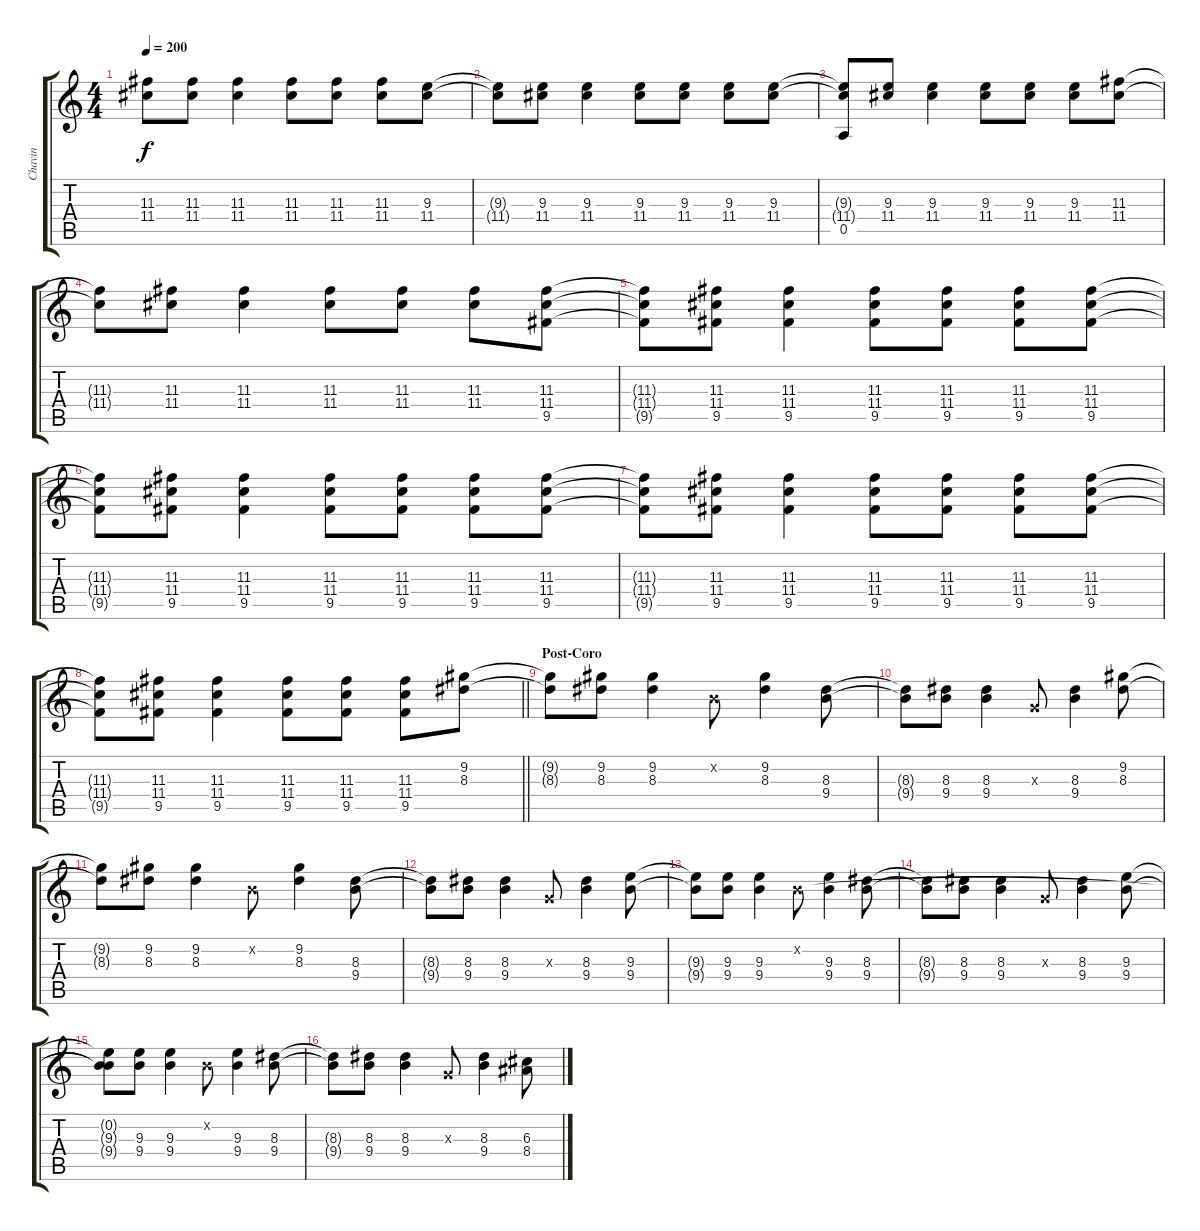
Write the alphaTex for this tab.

\track ("Chavin" "Chavin") {instrument overdrivenguitar}
\staff {score tabs}
\tuning (E4 B3 G3 D3 A2 E2) {hide}
\ts (4 4)
\tempo 200
\clef g2
\ks c
(11.3{t} 11.4{t}).8{dy f} (11.3 11.4).8 (11.3 11.4).4 (11.3 11.4).8 (11.3 11.4).8 (11.3 11.4).8 (9.3 11.4).8 |
(9.3{t} 11.4{t}).8 (9.3 11.4).8 (9.3 11.4).4 (9.3 11.4).8 (9.3 11.4).8 (9.3 11.4).8 (9.3 11.4).8 |
(9.3{t} 11.4{t} 0.5).8 (9.3 11.4).8 (9.3 11.4).4 (9.3 11.4).8 (9.3 11.4).8 (9.3 11.4).8 (11.3 11.4).8 |
(11.3{t} 11.4{t}).8 (11.3 11.4).8 (11.3 11.4).4 (11.3 11.4).8 (11.3 11.4).8 (11.3 11.4).8 (11.3 11.4 9.5).8 |
(11.3{t} 11.4{t} 9.5{t}).8 (11.3 11.4 9.5).8 (11.3 11.4 9.5).4 (11.3 11.4 9.5).8 (11.3 11.4 9.5).8 (11.3 11.4 9.5).8 (11.3 11.4 9.5).8 |
(11.3{t} 11.4{t} 9.5{t}).8 (11.3 11.4 9.5).8 (11.3 11.4 9.5).4 (11.3 11.4 9.5).8 (11.3 11.4 9.5).8 (11.3 11.4 9.5).8 (11.3 11.4 9.5).8 |
(11.3{t} 11.4{t} 9.5{t}).8 (11.3 11.4 9.5).8 (11.3 11.4 9.5).4 (11.3 11.4 9.5).8 (11.3 11.4 9.5).8 (11.3 11.4 9.5).8 (11.3 11.4 9.5).8 |
\barLineRight lightlight
(11.3{t} 11.4{t} 9.5{t}).8 (11.3 11.4 9.5).8 (11.3 11.4 9.5).4 (11.3 11.4 9.5).8 (11.3 11.4 9.5).8 (11.3 11.4 9.5).8 (9.2 8.3).8 |
\section ("" "Post-Coro")
(9.2{t} 8.3{t}).8 (9.2 8.3).8 (9.2 8.3).4 0.2{x}.8 (9.2 8.3).4 (8.3 9.4).8 |
(8.3{t} 9.4{t}).8 (8.3 9.4).8 (8.3 9.4).4 0.3{x}.8 (8.3 9.4).4 (9.2 8.3).8 |
(9.2{t} 8.3{t}).8 (9.2 8.3).8 (9.2 8.3).4 0.2{x}.8 (9.2 8.3).4 (8.3 9.4).8 |
(8.3{t} 9.4{t}).8 (8.3 9.4).8 (8.3 9.4).4 0.3{x}.8 (8.3 9.4).4 (9.3 9.4).8 |
(9.3{t} 9.4{t}).8 (9.3 9.4).8 (9.3 9.4).4 0.2{x}.8 (9.3 9.4).4 (8.3 9.4).8 |
(8.3{t} 9.4{t}).8 (8.3 9.4).8 (8.3 9.4).4 0.3{x}.8 (8.3 9.4).4 (9.3 9.4).8 |
(0.2{t} 9.3{t} 9.4{t}).8 (9.3 9.4).8 (9.3 9.4).4 0.2{x}.8 (9.3 9.4).4 (8.3 9.4).8 |
(8.3{t} 9.4{t}).8 (8.3 9.4).8 (8.3 9.4).4 0.3{x}.8 (8.3 9.4).4 (6.3 8.4).8
